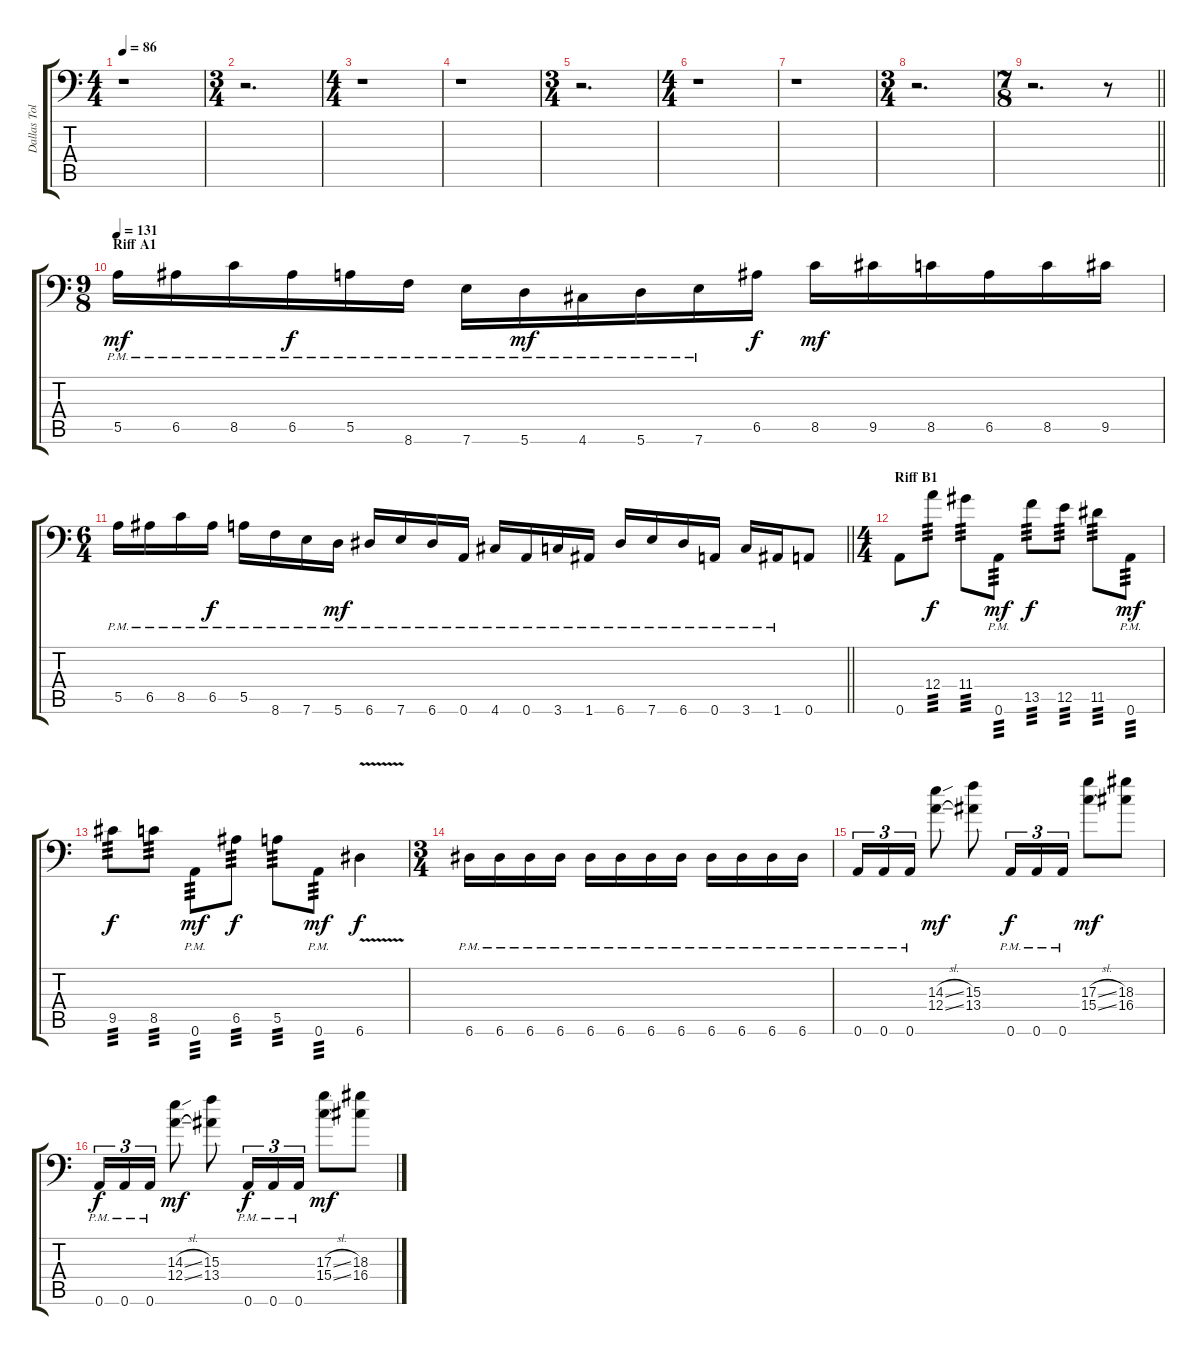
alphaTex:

\track ("Dallas Toler-Wade" "Dallas Tol") {instrument distortionguitar}
\staff {score tabs}
\tuning (B3 Gb3 D3 A2 E2 A1) {hide}
\ts (4 4)
\tempo 86
\clef f4
\ks c
r.1{dy mf} |
\ts (3 4)
r.2{d} |
\ts (4 4)
r.1 |
r.1 |
\ts (3 4)
r.2{d} |
\ts (4 4)
r.1 |
r.1 |
\ts (3 4)
r.2{d} |
\ts (7 8)
\barLineRight lightlight
r.2{d} r.8 |
\ts (9 8)
\section ("" "Riff A1")
\tempo 131
5.5{pm}.16 6.5{pm}.16 8.5{pm}.16 6.5{pm}.16{dy f} 5.5{pm}.16 8.6{pm}.16 7.6{pm}.16 5.6{pm}.16{dy mf} 4.6{pm}.16 5.6{pm}.16 7.6{pm}.16 6.5.16{dy f} 8.5.16{dy mf} 9.5.16 8.5.16 6.5.16 8.5.16 9.5.16 |
\ts (6 4)
\barLineRight lightlight
5.5{pm}.16 6.5{pm}.16 8.5{pm}.16 6.5{pm}.16{dy f} 5.5{pm}.16 8.6{pm}.16 7.6{pm}.16 5.6{pm}.16{dy mf} 6.6{pm}.16 7.6{pm}.16 6.6{pm}.16 0.6{pm}.16 4.6{pm}.16 0.6{pm}.16 3.6{pm}.16 1.6{pm}.16 6.6{pm}.16 7.6{pm}.16 6.6{pm}.16 0.6{pm}.16 3.6{pm}.16 1.6{pm}.16 0.6.8 |
\ts (4 4)
\section ("" "Riff B1")
0.6.8 12.4.8{tp 3 dy f} 11.4.8{tp 3} 0.6{pm}.8{tp 3 dy mf} 13.5.8{tp 3 dy f} 12.5.8{tp 3} 11.5.8{tp 3} 0.6{pm}.8{tp 3 dy mf} |
9.5.8{tp 3 dy f} 8.5.8{tp 3} 0.6{pm}.8{tp 3 dy mf} 6.5.8{tp 3 dy f} 5.5.8{tp 3} 0.6{pm}.8{tp 3 dy mf} 6.6{v}.4{dy f} |
\ts (3 4)
6.6{pm}.16 6.6{pm}.16 6.6{pm}.16 6.6{pm}.16 6.6{pm}.16 6.6{pm}.16 6.6{pm}.16 6.6{pm}.16 6.6{pm}.16 6.6{pm}.16 6.6{pm}.16 6.6{pm}.16 |
0.6{pm}.16{tu (3 2)} 0.6{pm}.16{tu (3 2)} 0.6{pm}.16{tu (3 2)} (14.3{sl} 12.4{sl}).8{dy mf} (15.3 13.4).8 0.6{pm}.16{tu (3 2) dy f} 0.6{pm}.16{tu (3 2)} 0.6{pm}.16{tu (3 2)} (17.3{sl} 15.4{sl}).8{dy mf} (18.3 16.4).8 |
0.6{pm}.16{tu (3 2) dy f} 0.6{pm}.16{tu (3 2)} 0.6{pm}.16{tu (3 2)} (14.3{sl} 12.4{sl}).8{dy mf} (15.3 13.4).8 0.6{pm}.16{tu (3 2) dy f} 0.6{pm}.16{tu (3 2)} 0.6{pm}.16{tu (3 2)} (17.3{sl} 15.4{sl}).8{dy mf} (18.3 16.4).8
